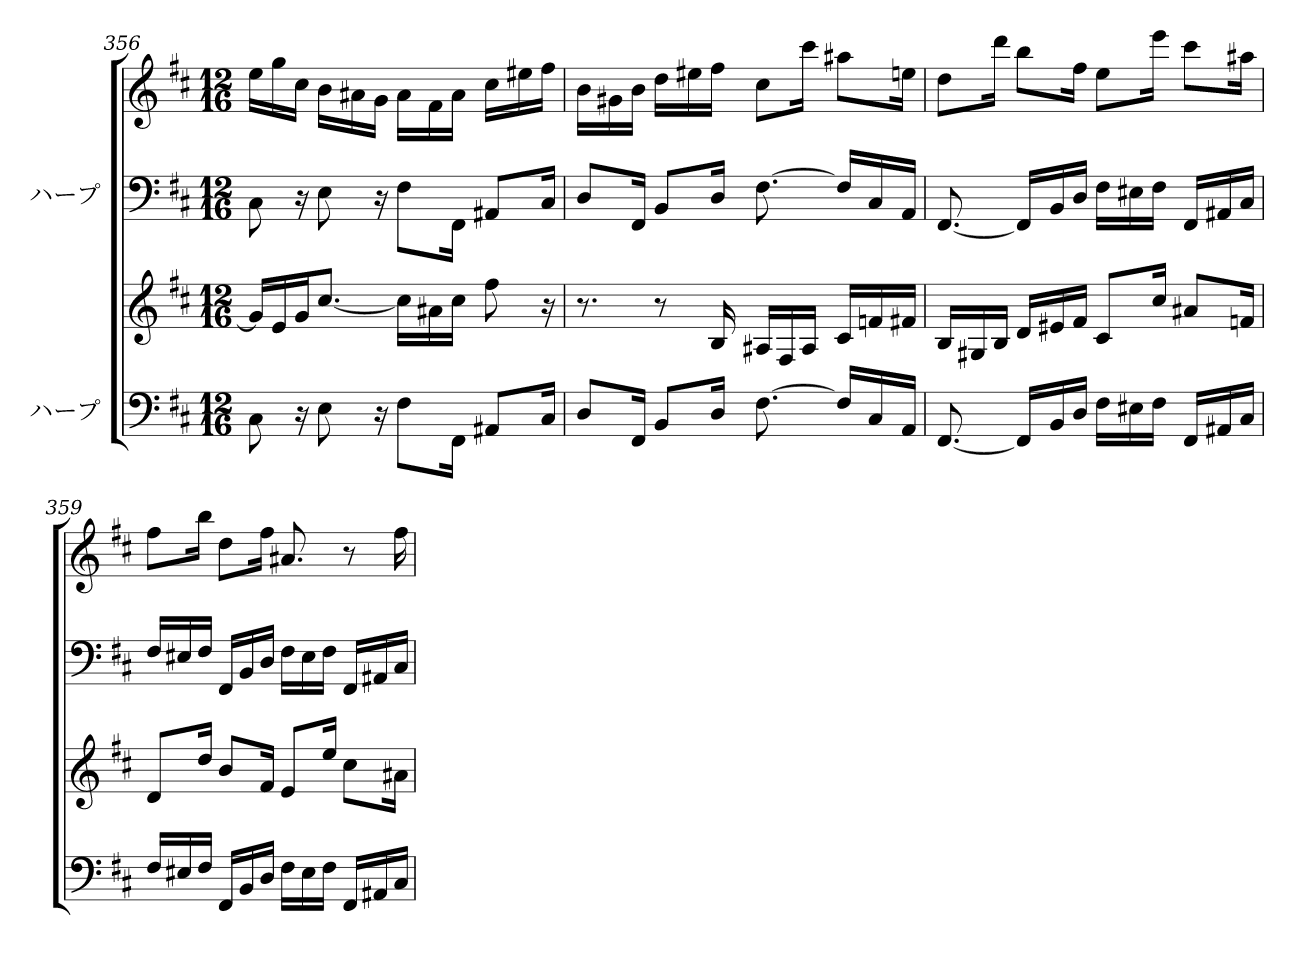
**kern	**kern	**kern	**kern
*part2	*part2	*part1	*part1
*staff4	*staff3	*staff2	*staff1
*I"ハープ	*	*I"ハープ	*
!!LO:PB:g=z
*clefF4	*clefG2	*clefF4	*clefG2
*k[f#c#]	*k[f#c#]	*k[f#c#]	*k[f#c#]
*M12/16	*M12/16	*M12/16	*M12/16
=356	=356	=356	=356
8C#\	16g/LL]	8C#\	16ee\LL
.	16e/	.	16gg\
16r	16g/J	16r	16cc#\JJ
8E\	[8.cc#/J	8E\	16b\LL
.	.	.	16a#X\
16r	.	16r	16g\JJ
8F#\L	16cc#\LL]	8F#\L	16a#\LL
.	16a#X\	.	16f#\
16FF#\Jk	16cc#\JJ	16FF#\Jk	16a#\JJ
8AA#X/L	8ff#\	8AA#X/L	16cc#\LL
.	.	.	16ee#X\
16C#/Jk	16r	16C#/Jk	16ff#\JJ
=357	=357	=357	=357
8D/L	8.r	8D/L	16b\LL
.	.	.	16g#X\
16FF#/Jk	.	16FF#/Jk	16b\JJ
8BB/L	8r	8BB/L	16dd\LL
.	.	.	16ee#X\
16D/Jk	16B/	16D/Jk	16ff#\JJ
[8.F#\	16A#X/LL	[8.F#\	8cc#\L
.	16F#/	.	.
.	16A#/JJ	.	16ccc#\Jk
16F#/LL]	16c#/LL	16F#/LL]	8aa#X\L
16C#/	16fn/	16C#/	.
16AA/JJ	16f#X/JJ	16AA/JJ	16een\Jk
!!LO:LB:g=z
=358	=358	=358	=358
[8.FF#/	16B/LL	[8.FF#/	8dd\L
.	16G#X/	.	.
.	16B/JJ	.	16ddd\Jk
16FF#/LL]	16d/LL	16FF#/LL]	8bb\L
16BB/	16e#X/	16BB/	.
16D/JJ	16f#/JJ	16D/JJ	16ff#\Jk
16F#\LL	8c#/L	16F#\LL	8ee\L
16E#X\	.	16E#X\	.
16F#\JJ	16cc#/Jk	16F#\JJ	16eee\Jk
16FF#/LL	8a#X/L	16FF#/LL	8ccc#\L
16AA#X/	.	16AA#X/	.
16C#/JJ	16fn/Jk	16C#/JJ	16aa#X\Jk
=359	=359	=359	=359
16F#/LL	8d/L	16F#/LL	8ff#\L
16E#X/	.	16E#X/	.
16F#/JJ	16dd/Jk	16F#/JJ	16bb\Jk
16FF#/LL	8b/L	16FF#/LL	8dd\L
16BB/	.	16BB/	.
16D/JJ	16f#/Jk	16D/JJ	16ff#\Jk
16F#\LL	8e/L	16F#\LL	8.a#X/
16E#\	.	16E#\	.
16F#\JJ	16ee/Jk	16F#\JJ	.
16FF#/LL	8cc#\L	16FF#/LL	8r
16AA#X/	.	16AA#X/	.
16C#/JJ	16a#X\Jk	16C#/JJ	16ff#\
=	=	=	=
*-	*-	*-	*-
